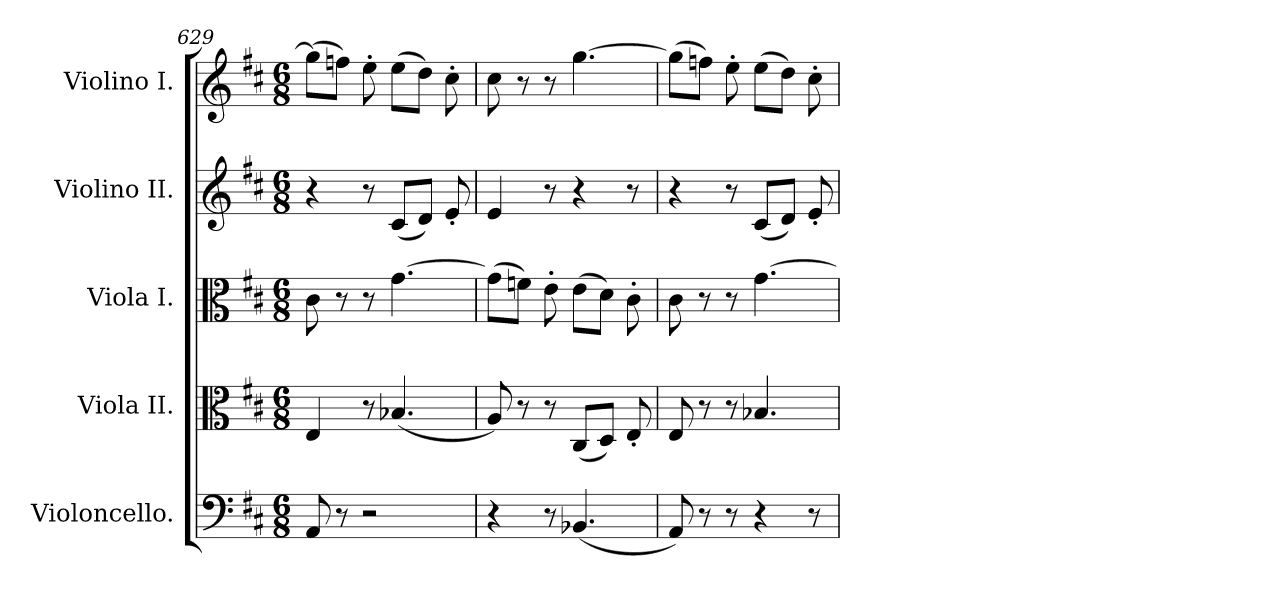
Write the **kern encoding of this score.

**kern	**kern	**kern	**kern	**kern
*part5	*part4	*part3	*part2	*part1
*staff5	*staff4	*staff3	*staff2	*staff1
*I"Violoncello.	*I"Viola II.	*I"Viola I.	*I"Violino II.	*I"Violino I.
*I'Vc	*I'Vla	*I'Vla	*I'Vln	*I'Vln
*clefF4	*clefC3	*clefC3	*clefG2	*clefG2
*k[f#c#]	*k[f#c#]	*k[f#c#]	*k[f#c#]	*k[f#c#]
*M6/8	*M6/8	*M6/8	*M6/8	*M6/8
=629	=629	=629	=629	=629
8AA/	4E/	8c#\	4r	(>8gg\L]
8r	.	8r	.	8ffn\J)
2r	8r	8r	8r	8ee'\
.	(<4.B-X/	[4.g\	(<8c#/L	(>8ee\L
.	.	.	8d/J)	8dd\J)
.	.	.	8e'/	8cc#'\
!!LO:LB:g=z
=630	=630	=630	=630	=630
4r	8A/)	(>8g\L]	4e/	8cc#\
.	8r	8fn\J)	.	8r
8r	8r	8e'\	8r	8r
(<4.BB-X/	(<8C#/L	(>8e\L	4r	[4.gg\
.	8D/J)	8d\J)	.	.
.	8E'/	8c#'\	8r	.
=631	=631	=631	=631	=631
8AA/)	8E/	8c#\	4r	(>8gg\L]
8r	8r	8r	.	8ffn\J)
8r	8r	8r	8r	8ee'\
4r	4.B-X/	[4.g\	(<8c#/L	(>8ee\L
.	.	.	8d/J)	8dd\J)
8r	.	.	8e'/	8cc#'\
=	=	=	=	=
*-	*-	*-	*-	*-
